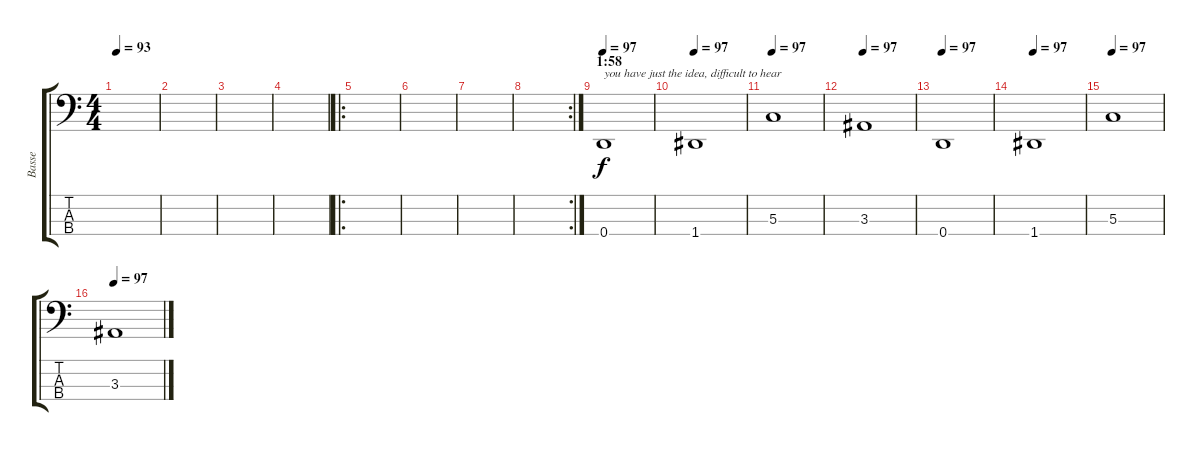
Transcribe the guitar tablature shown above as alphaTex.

\track ("Basse" "Basse") {instrument electricbasspick}
\staff {score tabs}
\tuning (F2 C2 G1 D1) {hide}
\ts (4 4)
\tempo 93
\clef f4
\ks c
|
|
|
|
\ro
|
|
|
\rc 2
|
\section ("" "1:58")
\tempo 97
0.4.1{txt "you have just the idea, difficult to hear"} |
\tempo 97
1.4.1 |
\tempo 97
5.3.1 |
\tempo 97
3.3.1 |
\tempo 97
0.4.1 |
\tempo 97
1.4.1 |
\tempo 97
5.3.1 |
\tempo 97
3.3.1
